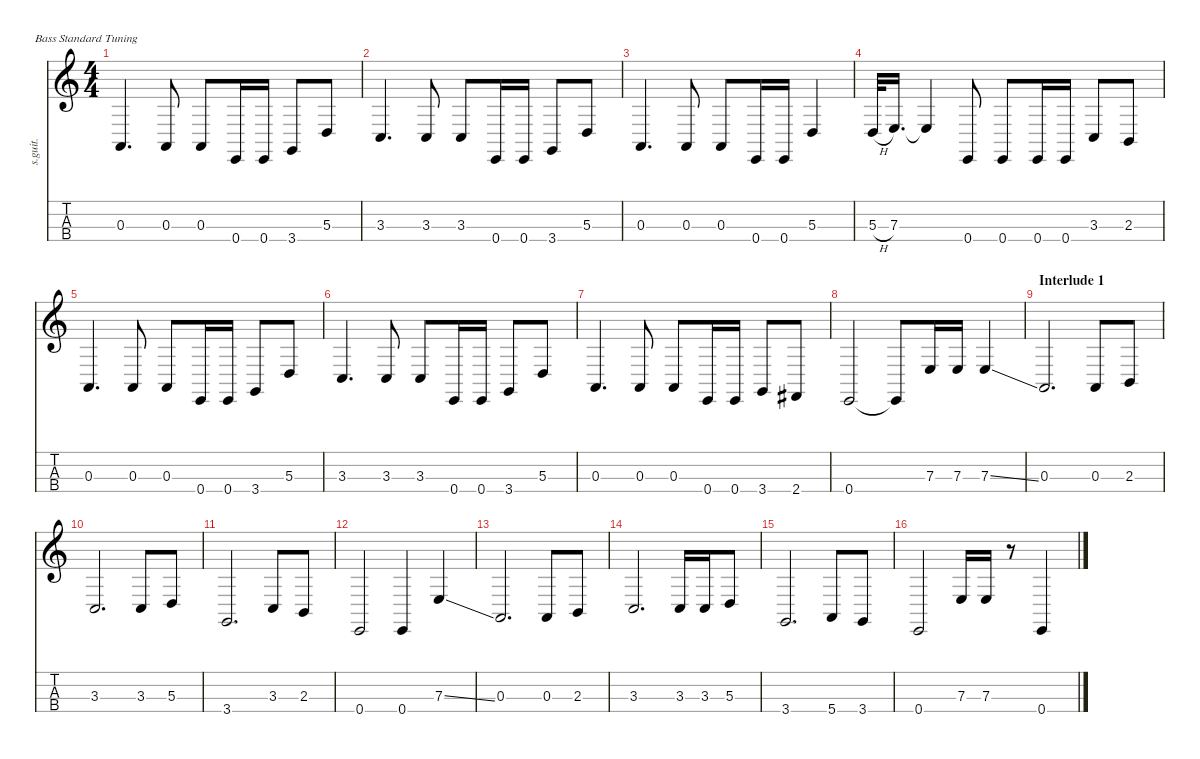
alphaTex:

\defaultSystemsLayout 4
\hideDynamics
\bracketExtendMode nobrackets
\track ("Cliff Burton - Bass" "s.guit.") {instrument electricbassfinger}
\staff {score tabs}
\tuning (G2 D2 A1 E1)
\ts (4 4)
\tempo (119 hide)
\clef g2
\ks c
0.3.4{d lyrics (0 "") lyrics (1 "") lyrics (2 "") lyrics (3 "") lyrics (4 "") dy fff} 0.3.8{lyrics (0 "") lyrics (1 "") lyrics (2 "") lyrics (3 "") lyrics (4 "")} 0.3.8{lyrics (0 "") lyrics (1 "") lyrics (2 "") lyrics (3 "") lyrics (4 "")} 0.4.16{lyrics (0 "") lyrics (1 "") lyrics (2 "") lyrics (3 "") lyrics (4 "")} 0.4.16{lyrics (0 "") lyrics (1 "") lyrics (2 "") lyrics (3 "") lyrics (4 "")} 3.4.8{lyrics (0 "") lyrics (1 "") lyrics (2 "") lyrics (3 "") lyrics (4 "")} 5.3.8{lyrics (0 "") lyrics (1 "") lyrics (2 "") lyrics (3 "") lyrics (4 "")} |
3.3.4{d lyrics (0 "") lyrics (1 "") lyrics (2 "") lyrics (3 "") lyrics (4 "")} 3.3.8{lyrics (0 "") lyrics (1 "") lyrics (2 "") lyrics (3 "") lyrics (4 "")} 3.3.8{lyrics (0 "") lyrics (1 "") lyrics (2 "") lyrics (3 "") lyrics (4 "")} 0.4.16{lyrics (0 "") lyrics (1 "") lyrics (2 "") lyrics (3 "") lyrics (4 "")} 0.4.16{lyrics (0 "") lyrics (1 "") lyrics (2 "") lyrics (3 "") lyrics (4 "")} 3.4.8{lyrics (0 "") lyrics (1 "") lyrics (2 "") lyrics (3 "") lyrics (4 "")} 5.3.8{lyrics (0 "") lyrics (1 "") lyrics (2 "") lyrics (3 "") lyrics (4 "")} |
0.3.4{d lyrics (0 "") lyrics (1 "") lyrics (2 "") lyrics (3 "") lyrics (4 "")} 0.3.8{lyrics (0 "") lyrics (1 "") lyrics (2 "") lyrics (3 "") lyrics (4 "")} 0.3.8{lyrics (0 "") lyrics (1 "") lyrics (2 "") lyrics (3 "") lyrics (4 "")} 0.4.16{lyrics (0 "") lyrics (1 "") lyrics (2 "") lyrics (3 "") lyrics (4 "")} 0.4.16{lyrics (0 "") lyrics (1 "") lyrics (2 "") lyrics (3 "") lyrics (4 "")} 5.3.4{lyrics (0 "") lyrics (1 "") lyrics (2 "") lyrics (3 "") lyrics (4 "")} |
5.3{h}.32{lyrics (0 "") lyrics (1 "") lyrics (2 "") lyrics (3 "") lyrics (4 "")} 7.3.16{d lyrics (0 "") lyrics (1 "") lyrics (2 "") lyrics (3 "") lyrics (4 "")} 7.3{t}.4{lyrics (0 "") lyrics (1 "") lyrics (2 "") lyrics (3 "") lyrics (4 "")} 0.4.8{lyrics (0 "") lyrics (1 "") lyrics (2 "") lyrics (3 "") lyrics (4 "")} 0.4.8{lyrics (0 "") lyrics (1 "") lyrics (2 "") lyrics (3 "") lyrics (4 "")} 0.4.16{lyrics (0 "") lyrics (1 "") lyrics (2 "") lyrics (3 "") lyrics (4 "")} 0.4.16{lyrics (0 "") lyrics (1 "") lyrics (2 "") lyrics (3 "") lyrics (4 "")} 3.3.8{lyrics (0 "") lyrics (1 "") lyrics (2 "") lyrics (3 "") lyrics (4 "")} 2.3.8{lyrics (0 "") lyrics (1 "") lyrics (2 "") lyrics (3 "") lyrics (4 "")} |
0.3.4{d lyrics (0 "") lyrics (1 "") lyrics (2 "") lyrics (3 "") lyrics (4 "")} 0.3.8{lyrics (0 "") lyrics (1 "") lyrics (2 "") lyrics (3 "") lyrics (4 "")} 0.3.8{lyrics (0 "") lyrics (1 "") lyrics (2 "") lyrics (3 "") lyrics (4 "")} 0.4.16{lyrics (0 "") lyrics (1 "") lyrics (2 "") lyrics (3 "") lyrics (4 "")} 0.4.16{lyrics (0 "") lyrics (1 "") lyrics (2 "") lyrics (3 "") lyrics (4 "")} 3.4.8{lyrics (0 "") lyrics (1 "") lyrics (2 "") lyrics (3 "") lyrics (4 "")} 5.3.8{lyrics (0 "") lyrics (1 "") lyrics (2 "") lyrics (3 "") lyrics (4 "")} |
3.3.4{d lyrics (0 "") lyrics (1 "") lyrics (2 "") lyrics (3 "") lyrics (4 "")} 3.3.8{lyrics (0 "") lyrics (1 "") lyrics (2 "") lyrics (3 "") lyrics (4 "")} 3.3.8{lyrics (0 "") lyrics (1 "") lyrics (2 "") lyrics (3 "") lyrics (4 "")} 0.4.16{lyrics (0 "") lyrics (1 "") lyrics (2 "") lyrics (3 "") lyrics (4 "")} 0.4.16{lyrics (0 "") lyrics (1 "") lyrics (2 "") lyrics (3 "") lyrics (4 "")} 3.4.8{lyrics (0 "") lyrics (1 "") lyrics (2 "") lyrics (3 "") lyrics (4 "")} 5.3.8{lyrics (0 "") lyrics (1 "") lyrics (2 "") lyrics (3 "") lyrics (4 "")} |
0.3.4{d lyrics (0 "") lyrics (1 "") lyrics (2 "") lyrics (3 "") lyrics (4 "")} 0.3.8{lyrics (0 "") lyrics (1 "") lyrics (2 "") lyrics (3 "") lyrics (4 "")} 0.3.8{lyrics (0 "") lyrics (1 "") lyrics (2 "") lyrics (3 "") lyrics (4 "")} 0.4.16{lyrics (0 "") lyrics (1 "") lyrics (2 "") lyrics (3 "") lyrics (4 "")} 0.4.16{lyrics (0 "") lyrics (1 "") lyrics (2 "") lyrics (3 "") lyrics (4 "")} 3.4.8{lyrics (0 "") lyrics (1 "") lyrics (2 "") lyrics (3 "") lyrics (4 "")} 2.4{acc #}.8{lyrics (0 "") lyrics (1 "") lyrics (2 "") lyrics (3 "") lyrics (4 "")} |
0.4.2{lyrics (0 "") lyrics (1 "") lyrics (2 "") lyrics (3 "") lyrics (4 "")} 0.4{t}.8{lyrics (0 "") lyrics (1 "") lyrics (2 "") lyrics (3 "") lyrics (4 "")} 7.3.16{lyrics (0 "") lyrics (1 "") lyrics (2 "") lyrics (3 "") lyrics (4 "")} 7.3.16{lyrics (0 "") lyrics (1 "") lyrics (2 "") lyrics (3 "") lyrics (4 "")} 7.3{ss}.4{lyrics (0 "") lyrics (1 "") lyrics (2 "") lyrics (3 "") lyrics (4 "")} |
\section ("" "Interlude 1")
\tempo (113 hide)
0.3.2{d lyrics (0 "") lyrics (1 "") lyrics (2 "") lyrics (3 "") lyrics (4 "")} 0.3.8{lyrics (0 "") lyrics (1 "") lyrics (2 "") lyrics (3 "") lyrics (4 "")} 2.3.8{lyrics (0 "") lyrics (1 "") lyrics (2 "") lyrics (3 "") lyrics (4 "")} |
3.3.2{d lyrics (0 "") lyrics (1 "") lyrics (2 "") lyrics (3 "") lyrics (4 "")} 3.3.8{lyrics (0 "") lyrics (1 "") lyrics (2 "") lyrics (3 "") lyrics (4 "")} 5.3.8{lyrics (0 "") lyrics (1 "") lyrics (2 "") lyrics (3 "") lyrics (4 "")} |
3.4.2{d lyrics (0 "") lyrics (1 "") lyrics (2 "") lyrics (3 "") lyrics (4 "")} 3.3.8{lyrics (0 "") lyrics (1 "") lyrics (2 "") lyrics (3 "") lyrics (4 "")} 2.3.8{lyrics (0 "") lyrics (1 "") lyrics (2 "") lyrics (3 "") lyrics (4 "")} |
0.4.2{lyrics (0 "") lyrics (1 "") lyrics (2 "") lyrics (3 "") lyrics (4 "")} 0.4.4{lyrics (0 "") lyrics (1 "") lyrics (2 "") lyrics (3 "") lyrics (4 "")} 7.3{ss}.4{lyrics (0 "") lyrics (1 "") lyrics (2 "") lyrics (3 "") lyrics (4 "")} |
0.3.2{d lyrics (0 "") lyrics (1 "") lyrics (2 "") lyrics (3 "") lyrics (4 "")} 0.3.8{lyrics (0 "") lyrics (1 "") lyrics (2 "") lyrics (3 "") lyrics (4 "")} 2.3.8{lyrics (0 "") lyrics (1 "") lyrics (2 "") lyrics (3 "") lyrics (4 "")} |
3.3.2{d lyrics (0 "") lyrics (1 "") lyrics (2 "") lyrics (3 "") lyrics (4 "")} 3.3.16{lyrics (0 "") lyrics (1 "") lyrics (2 "") lyrics (3 "") lyrics (4 "")} 3.3.16{lyrics (0 "") lyrics (1 "") lyrics (2 "") lyrics (3 "") lyrics (4 "")} 5.3.8{lyrics (0 "") lyrics (1 "") lyrics (2 "") lyrics (3 "") lyrics (4 "")} |
3.4.2{d lyrics (0 "") lyrics (1 "") lyrics (2 "") lyrics (3 "") lyrics (4 "")} 5.4.8{lyrics (0 "") lyrics (1 "") lyrics (2 "") lyrics (3 "") lyrics (4 "")} 3.4.8{lyrics (0 "") lyrics (1 "") lyrics (2 "") lyrics (3 "") lyrics (4 "")} |
0.4.2{lyrics (0 "") lyrics (1 "") lyrics (2 "") lyrics (3 "") lyrics (4 "")} 7.3.16{lyrics (0 "") lyrics (1 "") lyrics (2 "") lyrics (3 "") lyrics (4 "")} 7.3.16{lyrics (0 "") lyrics (1 "") lyrics (2 "") lyrics (3 "") lyrics (4 "")} r.8 0.4.4{lyrics (0 "") lyrics (1 "") lyrics (2 "") lyrics (3 "") lyrics (4 "")}
